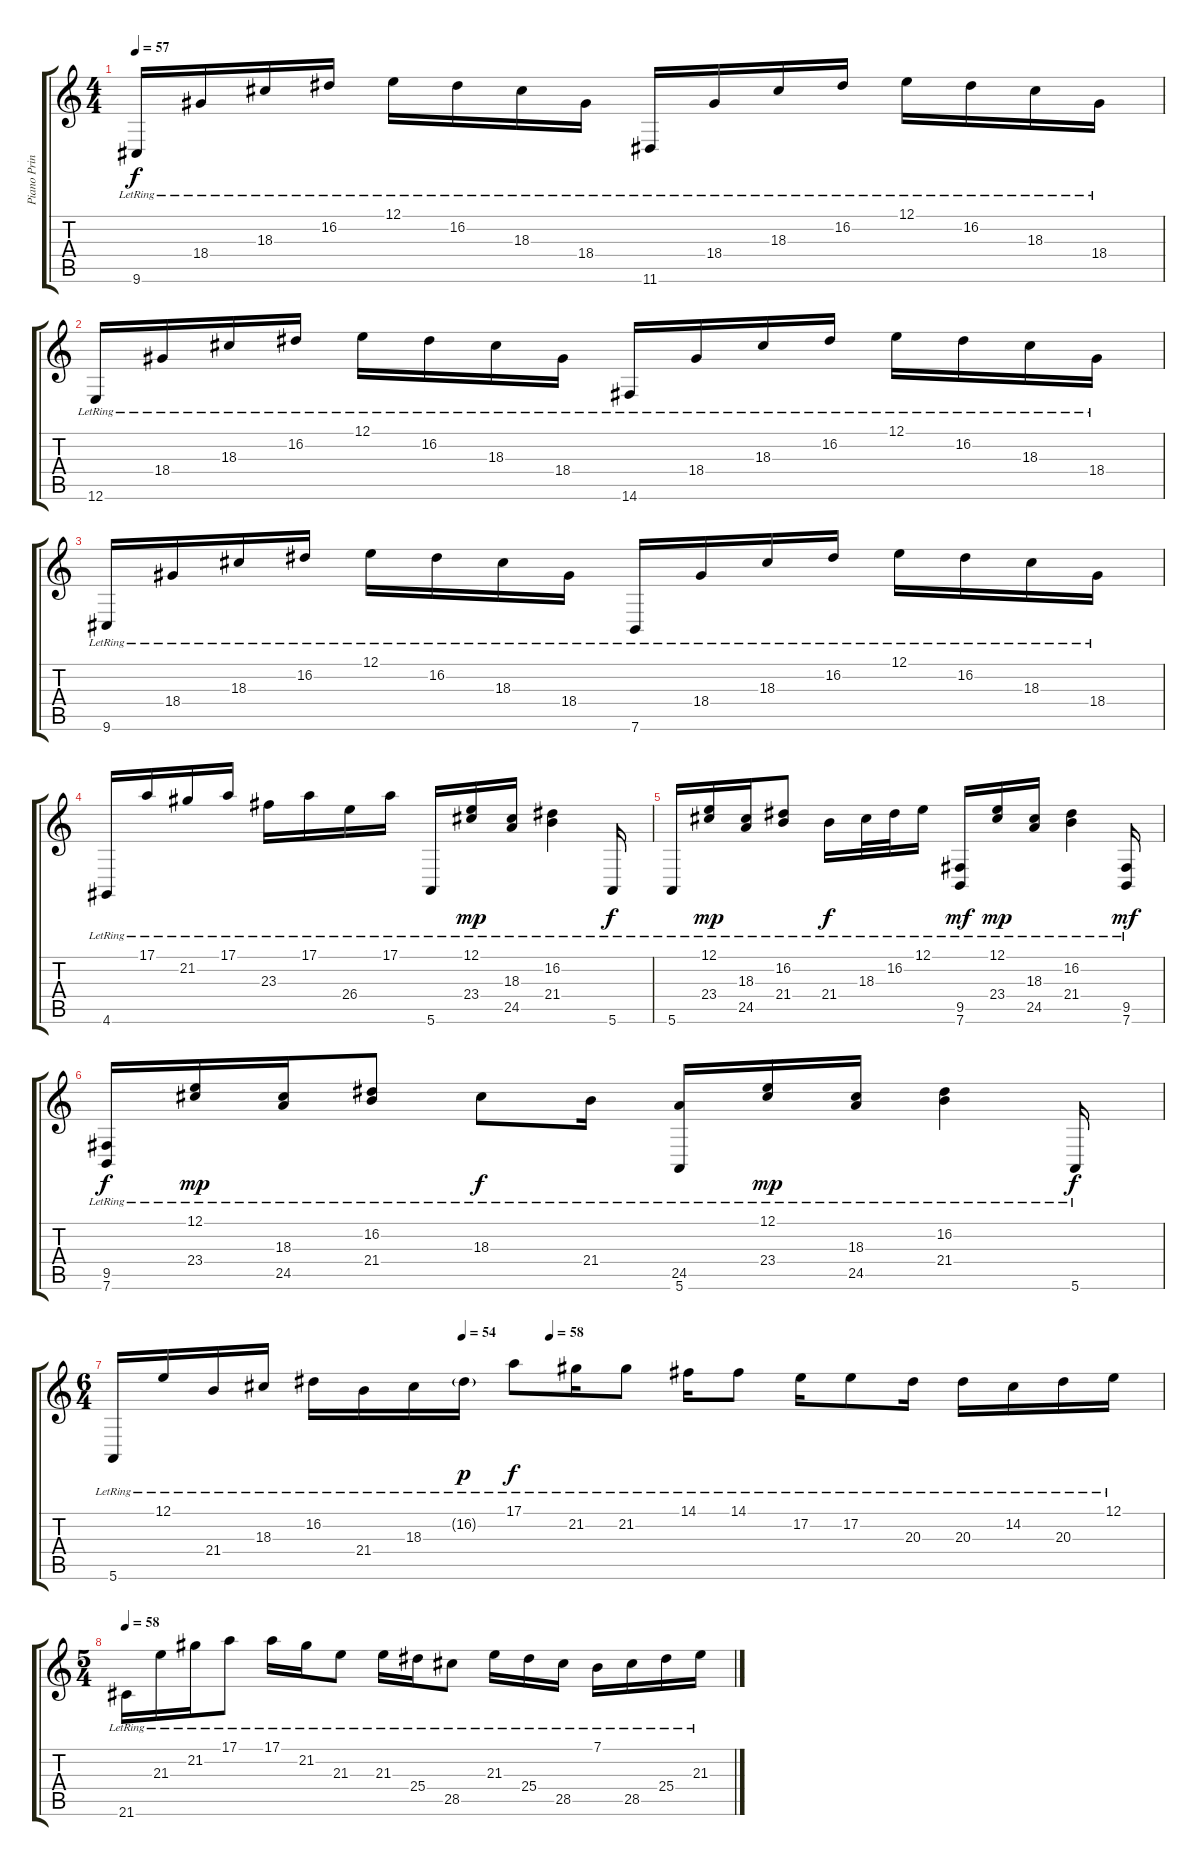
\track ("Piano Principal (Zander)" "Piano Prin") {instrument acousticgrandpiano}
\staff {score tabs}
\tuning (E4 B3 G3 D3 A2 E2) {hide}
\ts (4 4)
\tempo 57
\clef g2
\ks c
9.6{lr}.16{dy f} 18.4{lr}.16 18.3{lr}.16 16.2{lr}.16 12.1{lr}.16 16.2{lr}.16 18.3{lr}.16 18.4{lr}.16 11.6{lr}.16 18.4{lr}.16 18.3{lr}.16 16.2{lr}.16 12.1{lr}.16 16.2{lr}.16 18.3{lr}.16 18.4{lr}.16 |
12.6{lr}.16 18.4{lr}.16 18.3{lr}.16 16.2{lr}.16 12.1{lr}.16 16.2{lr}.16 18.3{lr}.16 18.4{lr}.16 14.6{lr}.16 18.4{lr}.16 18.3{lr}.16 16.2{lr}.16 12.1{lr}.16 16.2{lr}.16 18.3{lr}.16 18.4{lr}.16 |
9.6{lr}.16 18.4{lr}.16 18.3{lr}.16 16.2{lr}.16 12.1{lr}.16 16.2{lr}.16 18.3{lr}.16 18.4{lr}.16 7.6{lr}.16 18.4{lr}.16 18.3{lr}.16 16.2{lr}.16 12.1{lr}.16 16.2{lr}.16 18.3{lr}.16 18.4{lr}.16 |
4.6{lr}.16 17.1{lr}.16 21.2{lr}.16 17.1{lr}.16 23.3{lr}.16 17.1{lr}.16 26.4{lr}.16 17.1{lr}.16 5.6{lr}.16 (12.1{lr} 23.4{lr}).16{dy mp} (18.3{lr} 24.5{lr}).16 (16.2{lr} 21.4{lr}).4 5.6{lr}.16{dy f} |
5.6{lr}.16 (12.1{lr} 23.4{lr}).16{dy mp} (18.3{lr} 24.5{lr}).16 (16.2{lr} 21.4{lr}).8 21.4{lr}.16{dy f} 18.3{lr}.32 16.2{lr}.32 12.1{lr}.16 (9.5{lr} 7.6{lr}).16{dy mf} (12.1{lr} 23.4{lr}).16{dy mp} (18.3{lr} 24.5{lr}).16 (16.2{lr} 21.4{lr}).4 (9.5{lr} 7.6{lr}).16{dy mf} |
(9.5{lr} 7.6{lr}).16{dy f} (12.1{lr} 23.4{lr}).16{dy mp} (18.3{lr} 24.5{lr}).16 (16.2{lr} 21.4{lr}).8 18.3{lr}.8{dy f} 21.4{lr}.16 (24.5{lr} 5.6{lr}).16 (12.1{lr} 23.4{lr}).16{dy mp} (18.3{lr} 24.5{lr}).16 (16.2{lr} 21.4{lr}).4 5.6{lr}.16{dy f} |
\ts (6 4)
\tempo (54 0.3333333333333333)
\tempo (58 0.4166666666666667)
5.6{lr}.16 12.1{lr}.16 21.4{lr}.16 18.3{lr}.16 16.2{lr}.16 21.4{lr}.16 18.3{lr}.16 16.2{g lr}.16{dy p} 17.1{lr}.8{dy f} 21.2{lr}.16 21.2{lr}.8 14.1{lr}.16 14.1{lr}.8 17.2{lr}.16 17.2{lr}.8 20.3{lr}.16 20.3{lr}.16 14.2{lr}.16 20.3{lr}.16 12.1{lr}.16 |
\ts (5 4)
\tempo 58
21.6{lr}.16 21.3{lr}.16 21.2{lr}.16 17.1{lr}.8 17.1{lr}.16 21.2{lr}.16 21.3{lr}.8 21.3{lr}.16 25.4{lr}.16 28.5{lr}.8 21.3{lr}.16 25.4{lr}.16 28.5{lr}.16 7.1{lr}.16 28.5{lr}.16 25.4{lr}.16 21.3{lr}.16
